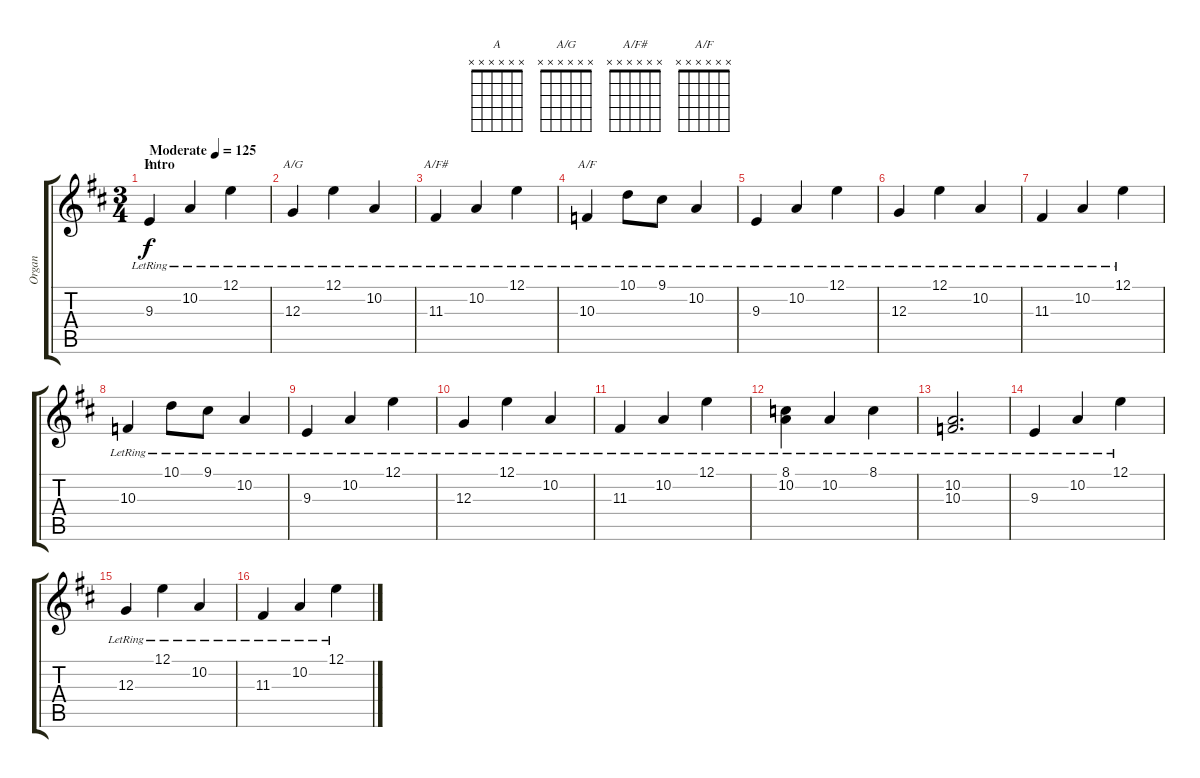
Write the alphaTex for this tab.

\track ("Organ" "Organ") {instrument lead5charang}
\staff {score tabs}
\tuning (E4 B3 G3 D3 A2 E2) {hide}
\chord ("A" x x x x x x)
\chord ("A/G" x x x x x x)
\chord ("A/F#" x x x x x x)
\chord ("A/F" x x x x x x)
\ts (3 4)
\section ("" "Intro")
\tempo (125 "Moderate")
\clef g2
\ks d
9.3{lr}.4{ch "A" dy f instrument lead5charang} 10.2{lr}.4 12.1{lr}.4 |
12.3{lr}.4{ch "A/G"} 12.1{lr}.4 10.2{lr}.4 |
11.3{lr}.4{ch "A/F#"} 10.2{lr}.4 12.1{lr}.4 |
10.3{lr}.4{ch "A/F"} 10.1{lr}.8 9.1{lr}.8 10.2{lr}.4 |
9.3{lr}.4 10.2{lr}.4 12.1{lr}.4 |
12.3{lr}.4 12.1{lr}.4 10.2{lr}.4 |
11.3{lr}.4 10.2{lr}.4 12.1{lr}.4 |
10.3{lr}.4 10.1{lr}.8 9.1{lr}.8 10.2{lr}.4 |
9.3{lr}.4 10.2{lr}.4 12.1{lr}.4 |
12.3{lr}.4 12.1{lr}.4 10.2{lr}.4 |
11.3{lr}.4 10.2{lr}.4 12.1{lr}.4 |
(8.1{lr} 10.2{lr}).4 10.2{lr}.4 8.1{lr}.4 |
(10.2{lr} 10.3{lr}).2{d} |
9.3{lr}.4 10.2{lr}.4 12.1{lr}.4 |
12.3{lr}.4 12.1{lr}.4 10.2{lr}.4 |
11.3{lr}.4 10.2{lr}.4 12.1{lr}.4
